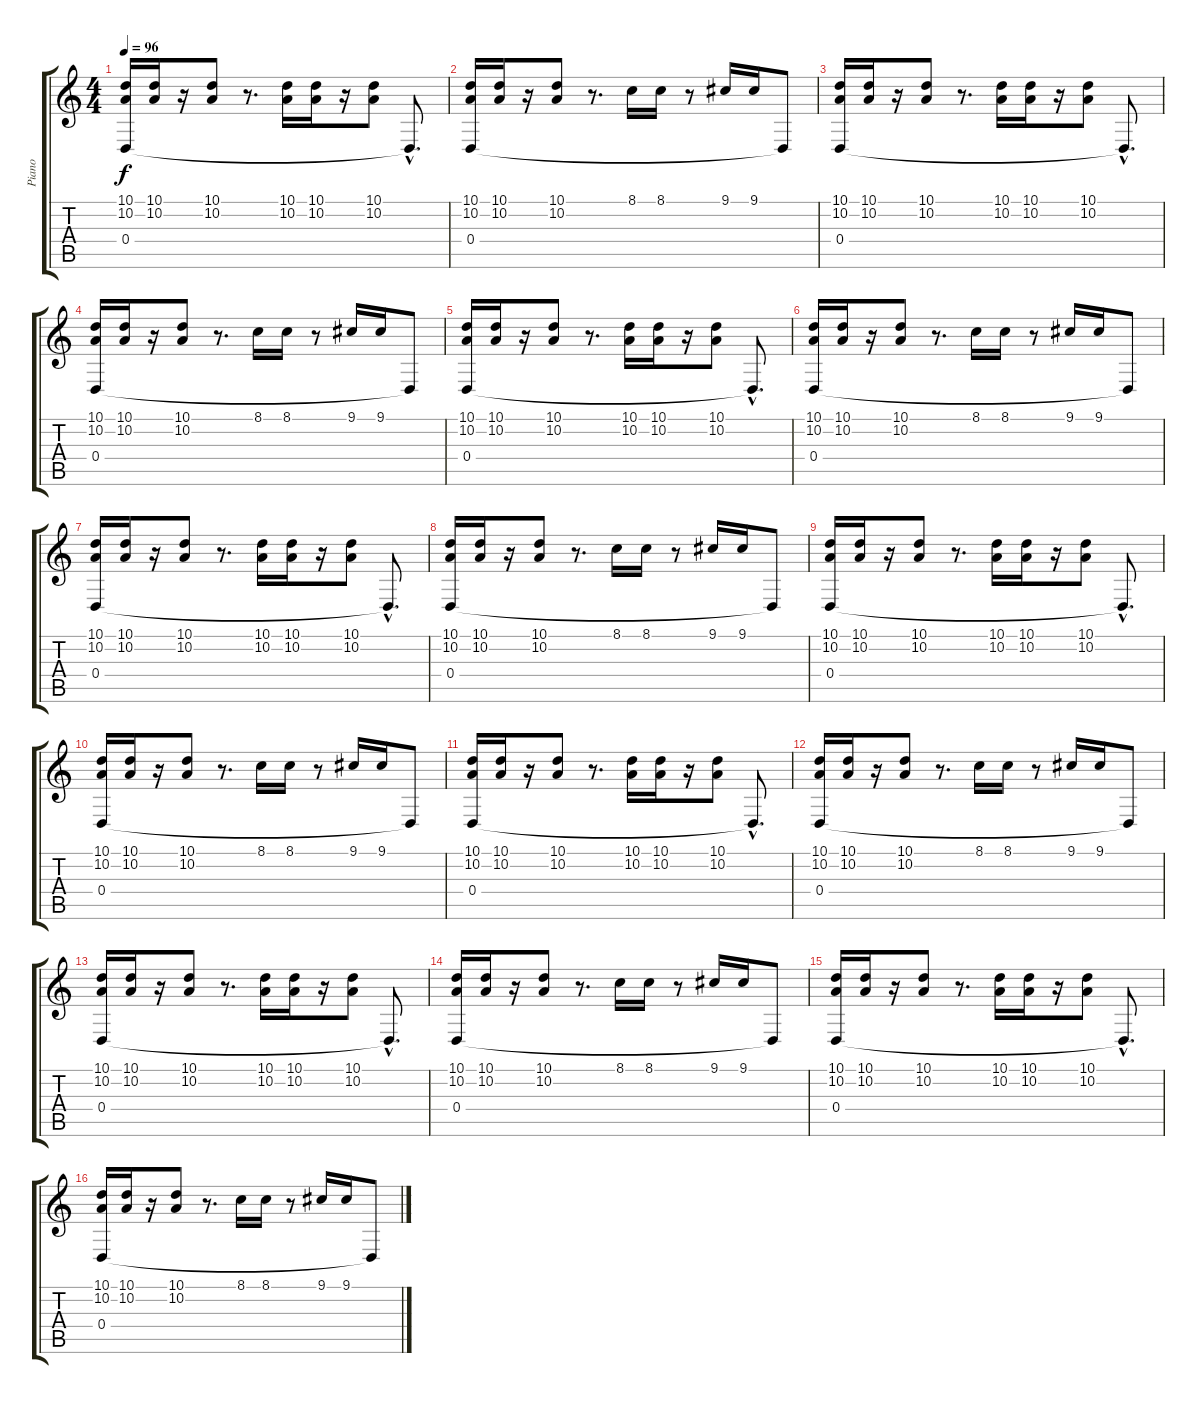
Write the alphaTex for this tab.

\track ("Piano" "Piano") {instrument acousticgrandpiano}
\staff {score tabs}
\tuning (E4 B3 G3 D3 A2 E2) {hide}
\ts (4 4)
\tempo 96
\clef g2
\ks c
(10.1 10.2 0.4).16{dy f} (10.1 10.2).16 r.16 (10.1 10.2).8 r.8{d} (10.1 10.2).16 (10.1 10.2).16 r.16 (10.1 10.2).8 0.4{hac t}.8{d} |
(10.1 10.2 0.4).16 (10.1 10.2).16 r.16 (10.1 10.2).8 r.8{d} 8.1.16 8.1.16 r.8 9.1.16 9.1.16 0.4{t}.8 |
(10.1 10.2 0.4).16 (10.1 10.2).16 r.16 (10.1 10.2).8 r.8{d} (10.1 10.2).16 (10.1 10.2).16 r.16 (10.1 10.2).8 0.4{hac t}.8{d} |
(10.1 10.2 0.4).16 (10.1 10.2).16 r.16 (10.1 10.2).8 r.8{d} 8.1.16 8.1.16 r.8 9.1.16 9.1.16 0.4{t}.8 |
(10.1 10.2 0.4).16 (10.1 10.2).16 r.16 (10.1 10.2).8 r.8{d} (10.1 10.2).16 (10.1 10.2).16 r.16 (10.1 10.2).8 0.4{hac t}.8{d} |
(10.1 10.2 0.4).16 (10.1 10.2).16 r.16 (10.1 10.2).8 r.8{d} 8.1.16 8.1.16 r.8 9.1.16 9.1.16 0.4{t}.8 |
(10.1 10.2 0.4).16 (10.1 10.2).16 r.16 (10.1 10.2).8 r.8{d} (10.1 10.2).16 (10.1 10.2).16 r.16 (10.1 10.2).8 0.4{hac t}.8{d} |
(10.1 10.2 0.4).16 (10.1 10.2).16 r.16 (10.1 10.2).8 r.8{d} 8.1.16 8.1.16 r.8 9.1.16 9.1.16 0.4{t}.8 |
(10.1 10.2 0.4).16 (10.1 10.2).16 r.16 (10.1 10.2).8 r.8{d} (10.1 10.2).16 (10.1 10.2).16 r.16 (10.1 10.2).8 0.4{hac t}.8{d} |
(10.1 10.2 0.4).16 (10.1 10.2).16 r.16 (10.1 10.2).8 r.8{d} 8.1.16 8.1.16 r.8 9.1.16 9.1.16 0.4{t}.8 |
(10.1 10.2 0.4).16 (10.1 10.2).16 r.16 (10.1 10.2).8 r.8{d} (10.1 10.2).16 (10.1 10.2).16 r.16 (10.1 10.2).8 0.4{hac t}.8{d} |
(10.1 10.2 0.4).16 (10.1 10.2).16 r.16 (10.1 10.2).8 r.8{d} 8.1.16 8.1.16 r.8 9.1.16 9.1.16 0.4{t}.8 |
(10.1 10.2 0.4).16 (10.1 10.2).16 r.16 (10.1 10.2).8 r.8{d} (10.1 10.2).16 (10.1 10.2).16 r.16 (10.1 10.2).8 0.4{hac t}.8{d} |
(10.1 10.2 0.4).16 (10.1 10.2).16 r.16 (10.1 10.2).8 r.8{d} 8.1.16 8.1.16 r.8 9.1.16 9.1.16 0.4{t}.8 |
(10.1 10.2 0.4).16 (10.1 10.2).16 r.16 (10.1 10.2).8 r.8{d} (10.1 10.2).16 (10.1 10.2).16 r.16 (10.1 10.2).8 0.4{hac t}.8{d} |
(10.1 10.2 0.4).16 (10.1 10.2).16 r.16 (10.1 10.2).8 r.8{d} 8.1.16 8.1.16 r.8 9.1.16 9.1.16 0.4{t}.8
